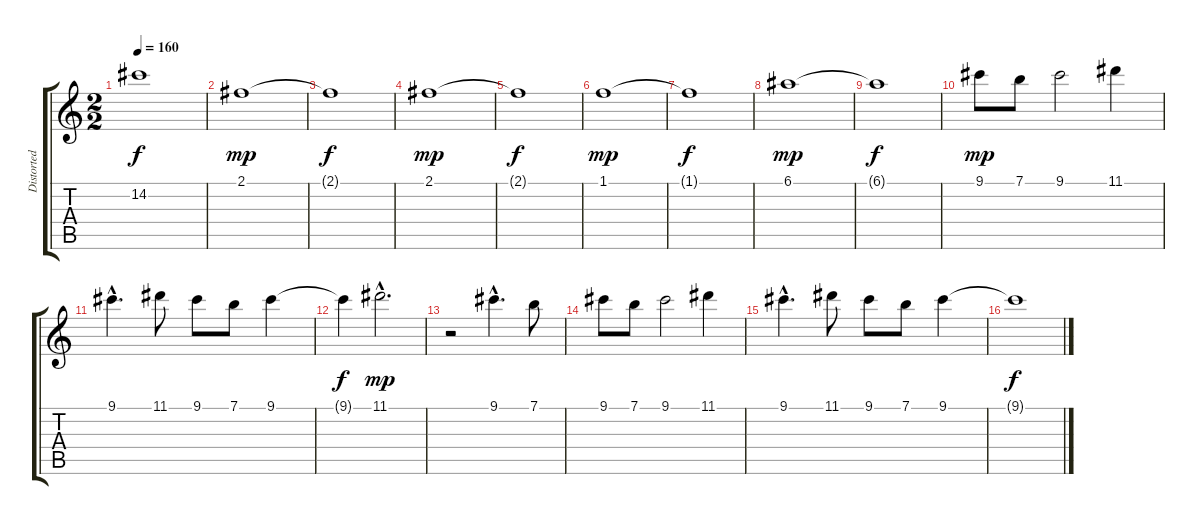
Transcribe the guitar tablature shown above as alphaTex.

\track ("Distorted Guitar" "Distorted ") {instrument distortionguitar}
\staff {score tabs}
\tuning (E4 B3 G3 D3 A2 E2) {hide}
\ts (2 2)
\tempo 160
\clef g2
\ks c
14.2{t}.1{dy f} |
2.1.1{dy mp} |
2.1{t}.1{dy f} |
2.1.1{dy mp} |
2.1{t}.1{dy f} |
1.1.1{dy mp} |
1.1{t}.1{dy f} |
6.1.1{dy mp} |
6.1{t}.1{dy f} |
9.1.8{dy mp instrument distortionguitar} 7.1.8 9.1.2 11.1.4 |
9.1{hac}.4{d} 11.1.8 9.1.8 7.1.8 9.1.4 |
9.1{t}.4{dy f} 11.1{hac}.2{d dy mp} |
r.2 9.1{hac}.4{d} 7.1.8 |
9.1.8 7.1.8 9.1.2 11.1.4 |
9.1{hac}.4{d} 11.1.8 9.1.8 7.1.8 9.1.4 |
9.1{t}.1{dy f}
